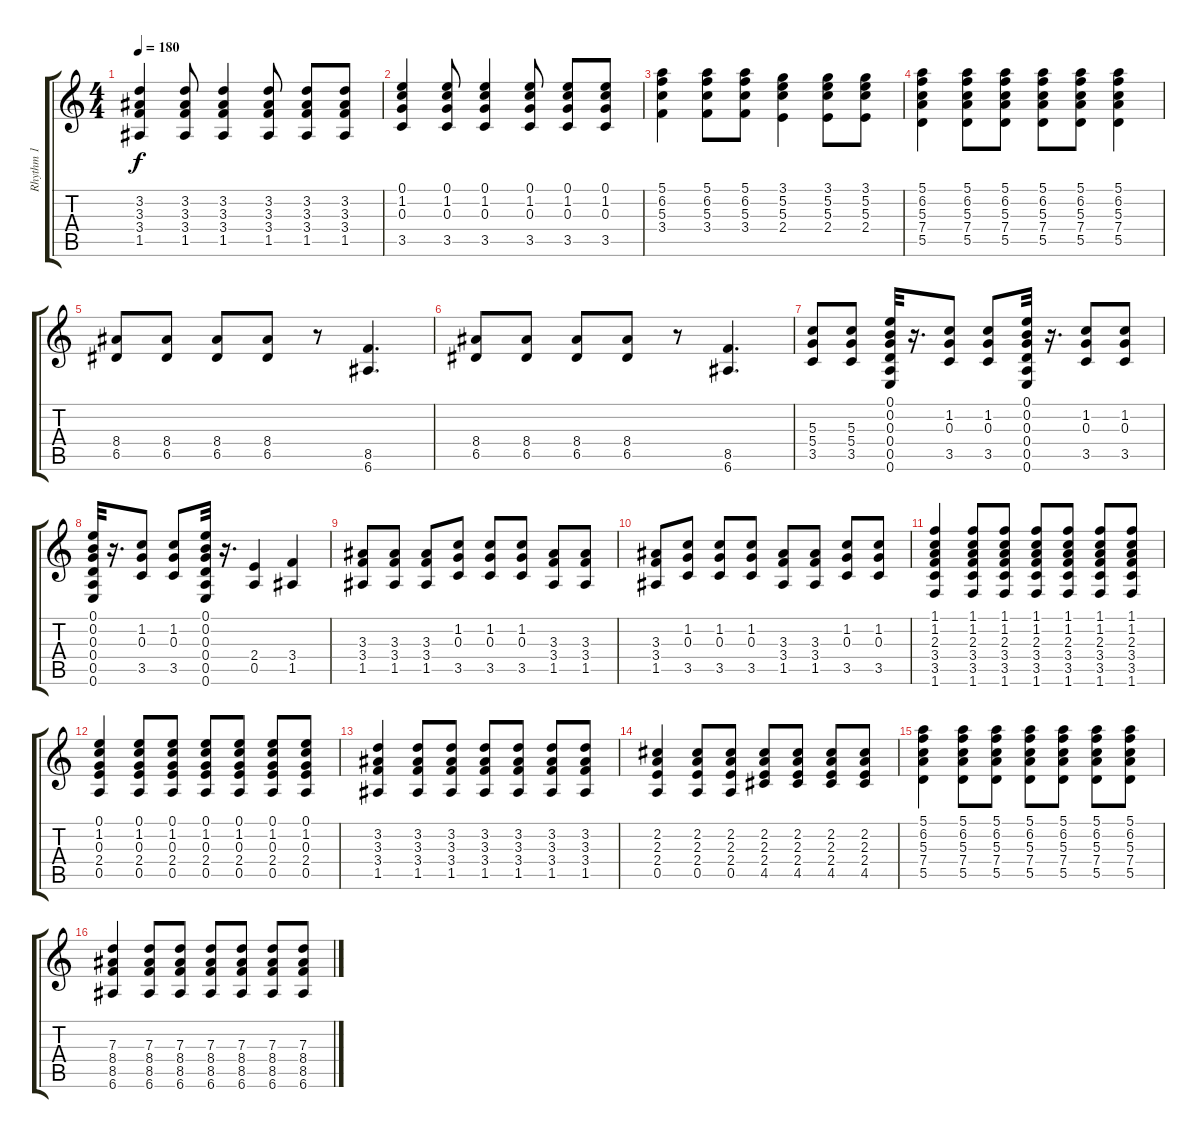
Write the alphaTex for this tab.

\track ("Rhythm 1" "Rhythm 1") {instrument distortionguitar}
\staff {score tabs}
\tuning (E4 B3 G3 D3 A2 E2) {hide}
\ts (4 4)
\tempo 180
\clef g2
\ks c
(3.2 3.3 3.4 1.5).4{dy f} (3.2 3.3 3.4 1.5).8 (3.2 3.3 3.4 1.5).4 (3.2 3.3 3.4 1.5).8 (3.2 3.3 3.4 1.5).8 (3.2 3.3 3.4 1.5).8 |
(0.1 1.2 0.3 3.5).4 (0.1 1.2 0.3 3.5).8 (0.1 1.2 0.3 3.5).4 (0.1 1.2 0.3 3.5).8 (0.1 1.2 0.3 3.5).8 (0.1 1.2 0.3 3.5).8 |
(5.1 6.2 5.3 3.4).4 (5.1 6.2 5.3 3.4).8 (5.1 6.2 5.3 3.4).8 (3.1 5.2 5.3 2.4).4 (3.1 5.2 5.3 2.4).8 (3.1 5.2 5.3 2.4).8 |
(5.1 6.2 5.3 7.4 5.5).4 (5.1 6.2 5.3 7.4 5.5).8 (5.1 6.2 5.3 7.4 5.5).8 (5.1 6.2 5.3 7.4 5.5).8 (5.1 6.2 5.3 7.4 5.5).8 (5.1 6.2 5.3 7.4 5.5).4 |
(8.4 6.5).8 (8.4 6.5).8 (8.4 6.5).8 (8.4 6.5).8 r.8 (8.5 6.6).4{d} |
(8.4 6.5).8 (8.4 6.5).8 (8.4 6.5).8 (8.4 6.5).8 r.8 (8.5 6.6).4{d} |
(5.3 5.4 3.5).8 (5.3 5.4 3.5).8 (0.1 0.2 0.3 0.4 0.5 0.6).32 r.16{d} (1.2 0.3 3.5).8 (1.2 0.3 3.5).8 (0.1 0.2 0.3 0.4 0.5 0.6).32 r.16{d} (1.2 0.3 3.5).8 (1.2 0.3 3.5).8 |
(0.1 0.2 0.3 0.4 0.5 0.6).32 r.16{d} (1.2 0.3 3.5).8 (1.2 0.3 3.5).8 (0.1 0.2 0.3 0.4 0.5 0.6).32 r.16{d} (2.4 0.5).4 (3.4 1.5).4 |
(3.3 3.4 1.5).8 (3.3 3.4 1.5).8 (3.3 3.4 1.5).8 (1.2 0.3 3.5).8 (1.2 0.3 3.5).8 (1.2 0.3 3.5).8 (3.3 3.4 1.5).8 (3.3 3.4 1.5).8 |
(3.3 3.4 1.5).8 (1.2 0.3 3.5).8 (1.2 0.3 3.5).8 (1.2 0.3 3.5).8 (3.3 3.4 1.5).8 (3.3 3.4 1.5).8 (1.2 0.3 3.5).8 (1.2 0.3 3.5).8 |
(1.1 1.2 2.3 3.4 3.5 1.6).4 (1.1 1.2 2.3 3.4 3.5 1.6).8 (1.1 1.2 2.3 3.4 3.5 1.6).8 (1.1 1.2 2.3 3.4 3.5 1.6).8 (1.1 1.2 2.3 3.4 3.5 1.6).8 (1.1 1.2 2.3 3.4 3.5 1.6).8 (1.1 1.2 2.3 3.4 3.5 1.6).8 |
(0.1 1.2 0.3 2.4 0.5).4 (0.1 1.2 0.3 2.4 0.5).8 (0.1 1.2 0.3 2.4 0.5).8 (0.1 1.2 0.3 2.4 0.5).8 (0.1 1.2 0.3 2.4 0.5).8 (0.1 1.2 0.3 2.4 0.5).8 (0.1 1.2 0.3 2.4 0.5).8 |
(3.2 3.3 3.4 1.5).4 (3.2 3.3 3.4 1.5).8 (3.2 3.3 3.4 1.5).8 (3.2 3.3 3.4 1.5).8 (3.2 3.3 3.4 1.5).8 (3.2 3.3 3.4 1.5).8 (3.2 3.3 3.4 1.5).8 |
(2.2 2.3 2.4 0.5).4 (2.2 2.3 2.4 0.5).8 (2.2 2.3 2.4 0.5).8 (2.2 2.3 2.4 4.5).8 (2.2 2.3 2.4 4.5).8 (2.2 2.3 2.4 4.5).8 (2.2 2.3 2.4 4.5).8 |
(5.1 6.2 5.3 7.4 5.5).4 (5.1 6.2 5.3 7.4 5.5).8 (5.1 6.2 5.3 7.4 5.5).8 (5.1 6.2 5.3 7.4 5.5).8 (5.1 6.2 5.3 7.4 5.5).8 (5.1 6.2 5.3 7.4 5.5).8 (5.1 6.2 5.3 7.4 5.5).8 |
(7.3 8.4 8.5 6.6).4 (7.3 8.4 8.5 6.6).8 (7.3 8.4 8.5 6.6).8 (7.3 8.4 8.5 6.6).8 (7.3 8.4 8.5 6.6).8 (7.3 8.4 8.5 6.6).8 (7.3 8.4 8.5 6.6).8
